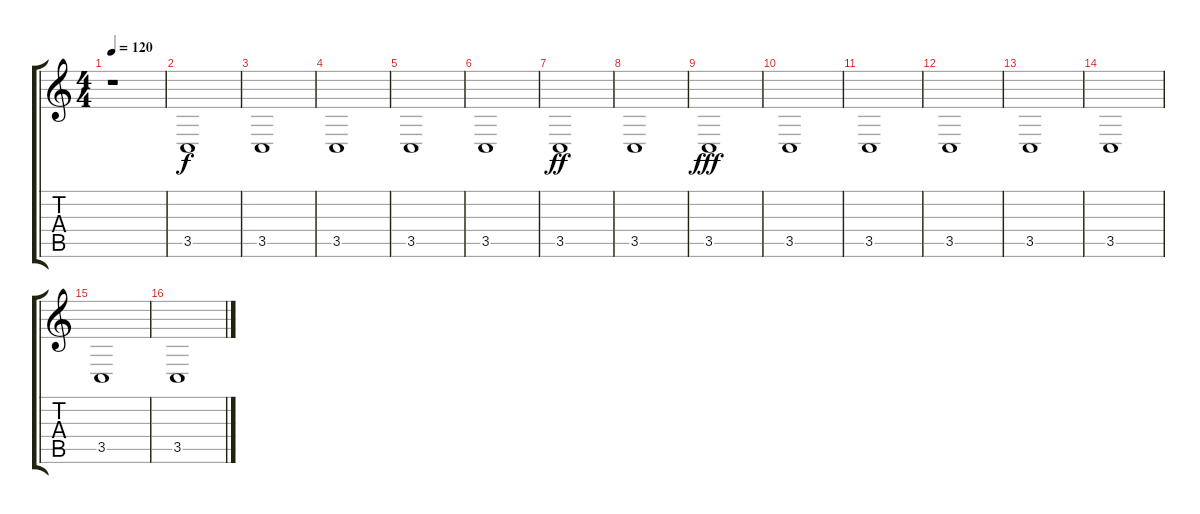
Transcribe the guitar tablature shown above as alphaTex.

\track "" {instrument seashore}
\staff {score tabs}
\tuning (E4 B3 G3 D3 A2 E2) {hide}
\ts (4 4)
\tempo 120
\clef g2
\ks c
r.1{dy f instrument seashore} |
3.5.1 |
3.5.1 |
3.5.1 |
3.5.1 |
3.5.1 |
3.5.1{dy ff} |
3.5.1 |
3.5.1{dy fff} |
3.5.1 |
3.5.1 |
3.5.1 |
3.5.1 |
3.5.1 |
3.5.1 |
3.5.1
